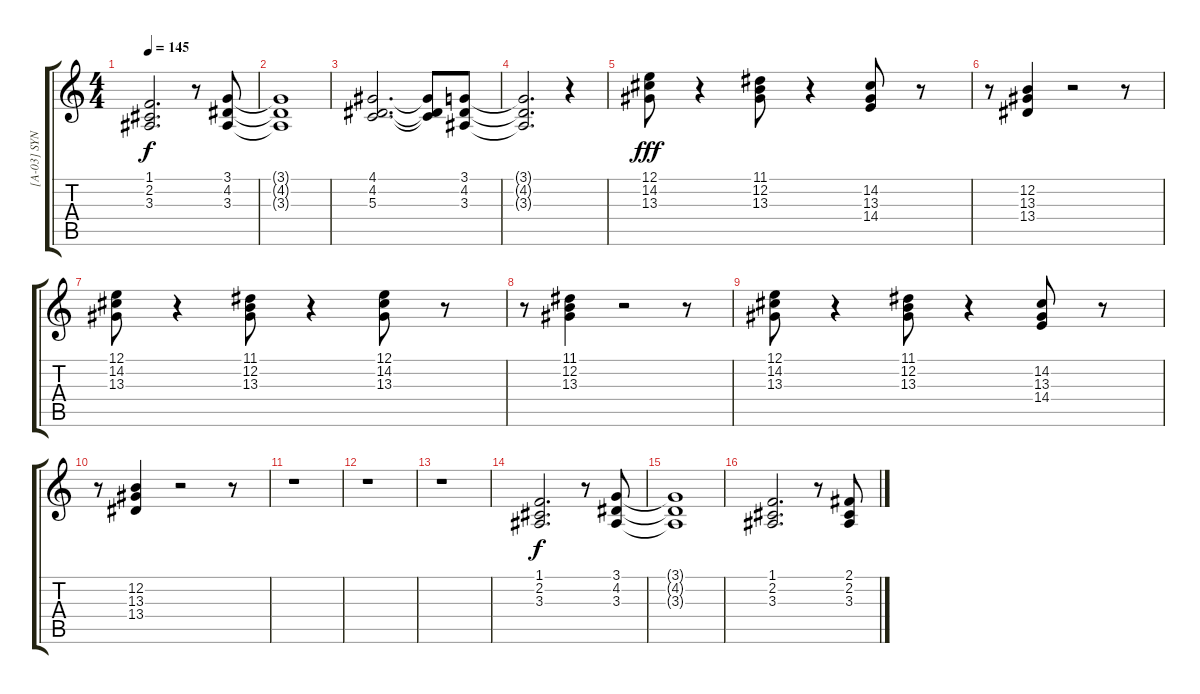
\track ("[A-03] SYNTH 1" "[A-03] SYN") {instrument synthstrings1}
\staff {score tabs}
\tuning (E4 B3 G3 D3 A2 E2) {hide}
\ts (4 4)
\tempo 145
\clef g2
\ks c
(1.1 2.2 3.3).2{d dy f} r.8 (3.1 4.2 3.3).8 |
(3.1{t} 4.2{t} 3.3{t}).1 |
(4.1 4.2 5.3).2{d} (4.1{t} 4.2{t} 5.3{t}).8 (3.1 4.2 3.3).8 |
(3.1{t} 4.2{t} 3.3{t}).2{d} r.4 |
(12.1 14.2 13.3).8{dy fff instrument brasssection} r.4 (11.1 12.2 13.3).8 r.4 (14.2 13.3 14.4).8 r.8 |
r.8 (12.2 13.3 13.4).4 r.2 r.8 |
(12.1 14.2 13.3).8 r.4 (11.1 12.2 13.3).8 r.4 (12.1 14.2 13.3).8 r.8 |
r.8 (11.1 12.2 13.3).4 r.2 r.8 |
(12.1 14.2 13.3).8 r.4 (11.1 12.2 13.3).8 r.4 (14.2 13.3 14.4).8 r.8 |
r.8 (12.2 13.3 13.4).4 r.2 r.8 |
r.1 |
r.1 |
r.1 |
(1.1 2.2 3.3).2{d dy f instrument synthstrings1} r.8 (3.1 4.2 3.3).8 |
(3.1{t} 4.2{t} 3.3{t}).1 |
(1.1 2.2 3.3).2{d} r.8 (2.1 2.2 3.3).8
